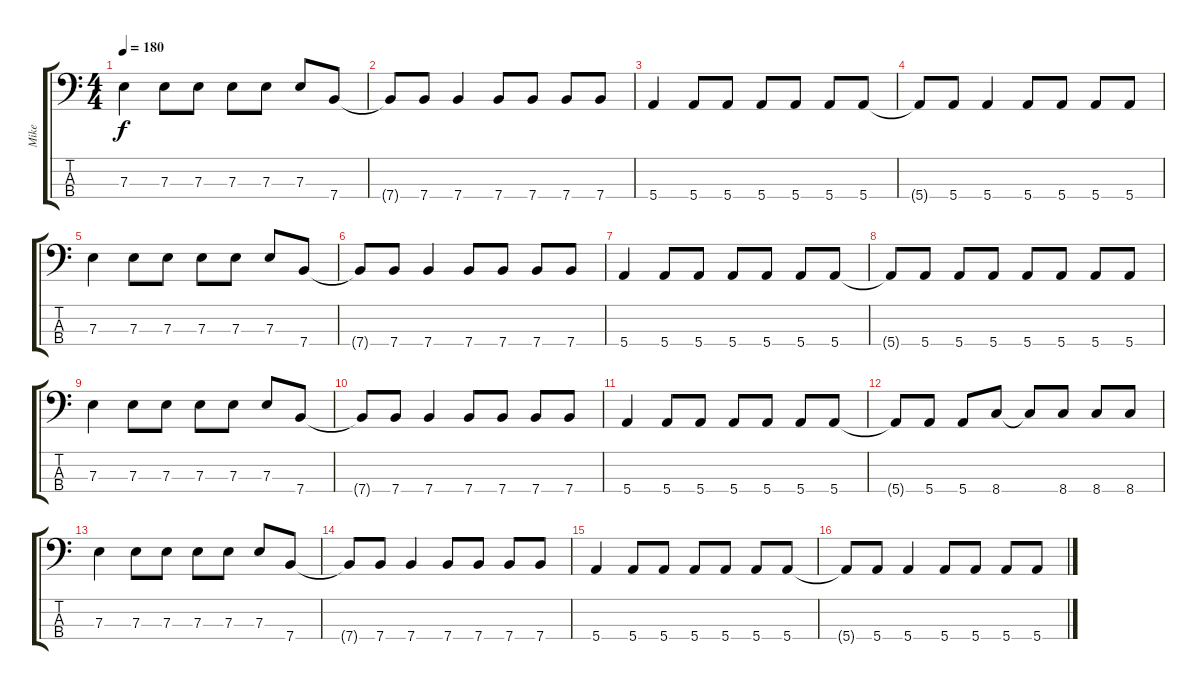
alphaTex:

\track ("Mike" "Mike") {instrument electricbasspick}
\staff {score tabs}
\tuning (G2 D2 A1 E1) {hide}
\ts (4 4)
\tempo 180
\clef f4
\ks c
7.3.4{dy f} 7.3.8 7.3.8 7.3.8 7.3.8 7.3.8 7.4.8 |
7.4{t}.8 7.4.8 7.4.4 7.4.8 7.4.8 7.4.8 7.4.8 |
5.4.4 5.4.8 5.4.8 5.4.8 5.4.8 5.4.8 5.4.8 |
5.4{t}.8 5.4.8 5.4.4 5.4.8 5.4.8 5.4.8 5.4.8 |
7.3.4 7.3.8 7.3.8 7.3.8 7.3.8 7.3.8 7.4.8 |
7.4{t}.8 7.4.8 7.4.4 7.4.8 7.4.8 7.4.8 7.4.8 |
5.4.4 5.4.8 5.4.8 5.4.8 5.4.8 5.4.8 5.4.8 |
5.4{t}.8 5.4.8 5.4.8 5.4.8 5.4.8 5.4.8 5.4.8 5.4.8 |
7.3.4 7.3.8 7.3.8 7.3.8 7.3.8 7.3.8 7.4.8 |
7.4{t}.8 7.4.8 7.4.4 7.4.8 7.4.8 7.4.8 7.4.8 |
5.4.4 5.4.8 5.4.8 5.4.8 5.4.8 5.4.8 5.4.8 |
5.4{t}.8 5.4.8 5.4.8 8.4.8 8.4{t}.8 8.4.8 8.4.8 8.4.8 |
7.3.4 7.3.8 7.3.8 7.3.8 7.3.8 7.3.8 7.4.8 |
7.4{t}.8 7.4.8 7.4.4 7.4.8 7.4.8 7.4.8 7.4.8 |
5.4.4 5.4.8 5.4.8 5.4.8 5.4.8 5.4.8 5.4.8 |
5.4{t}.8 5.4.8 5.4.4 5.4.8 5.4.8 5.4.8 5.4.8
